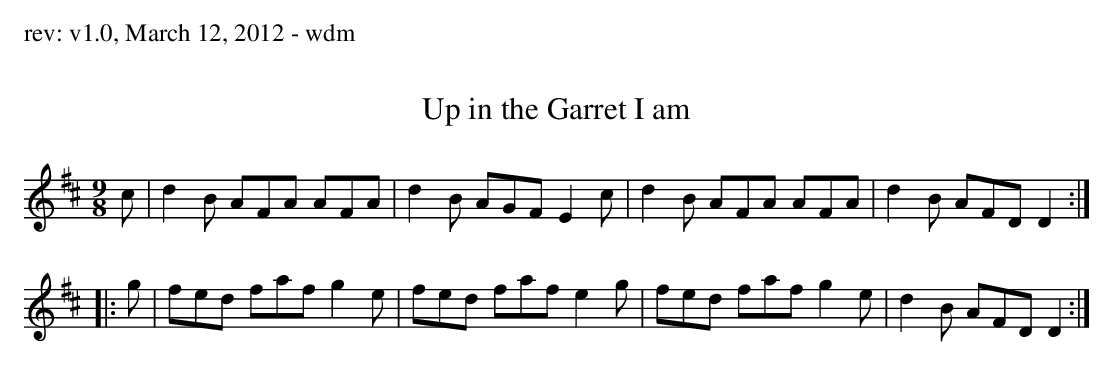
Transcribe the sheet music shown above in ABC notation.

X:1
T:Up in the Garret I am
M:9/8
L:1/8
K:D
c | d2B AFA AFA | d2B AGF E2c | d2B AFA AFA | d2B AFD D2 :|
|: g | fed faf g2e | fed faf e2g | fed faf g2e | d2B AFD D2 :|
